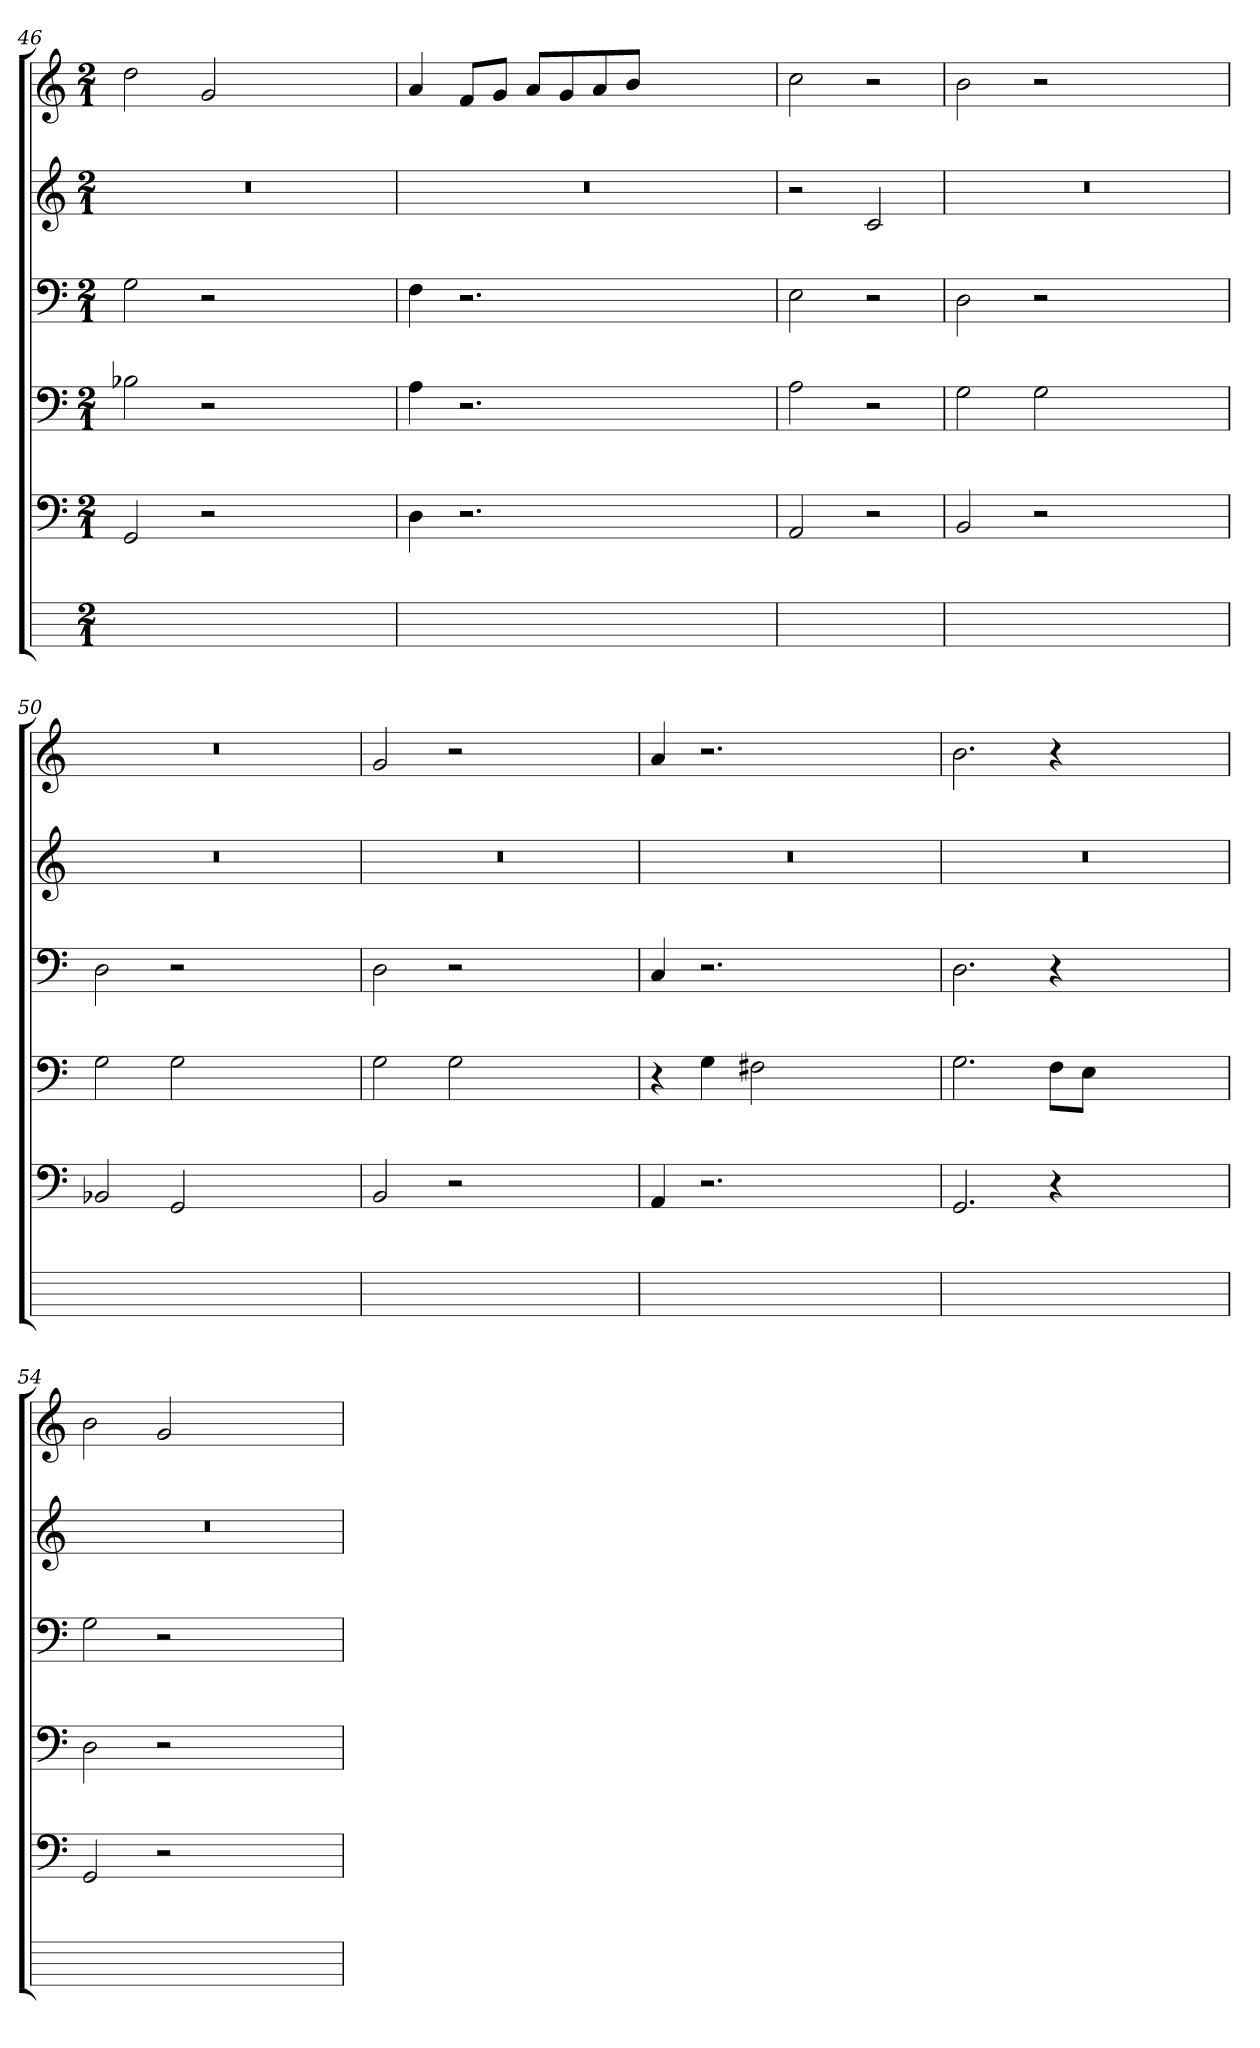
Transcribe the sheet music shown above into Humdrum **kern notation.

**kern	**kern	**kern	**kern	**kern	**kern
*part6	*part5	*part4	*part3	*part2	*part1
*staff6	*staff5	*staff4	*staff3	*staff2	*staff1
*	*clefF4	*clefF4	*clefF4	*clefG2	*clefG2
*	*k[]	*k[]	*k[]	*k[]	*k[]
*	*C:	*C:	*C:	*C:	*C:
*M2/1	*M2/1	*M2/1	*M2/1	*M2/1	*M2/1
=46	=46	=46	=46	=46	=46
0ryy	2GG	2B-Xi	2G	0r	2ddi
.	2r	2r	2r	.	2g
.	1ryy	1ryy	1ryy	.	1ryy
=47	=47	=47	=47	=47	=47
0ryy	4D	4A	4F	0r	4a
.	2.r	2.r	2.r	.	8fjL
.	.	.	.	.	8gjJ
.	.	.	.	.	8aiL
.	.	.	.	.	8gj
.	.	.	.	.	8aj
.	.	.	.	.	8bjJ
.	1ryy	1ryy	1ryy	.	1ryy
=48	=48	=48	=48	=48	=48
1ryy	2AA	2Ai	2E	2r	2cc
.	2r	2r	2r	2ci	2r
=49	=49	=49	=49	=49	=49
0ryy	2BB	2G	2D	0r	2b
.	2r	2Gi	2r	.	2r
.	1ryy	1ryy	1ryy	.	1ryy
=50	=50	=50	=50	=50	=50
0ryy	2BB-XZ	2Gi	2Di	0r	0r
.	2GG	2G	2r	.	.
.	1ryy	1ryy	1ryy	.	.
=51	=51	=51	=51	=51	=51
0ryy	2BB	2G	2D	0r	2g
.	2r	2Gi	2r	.	2r
.	1ryy	1ryy	1ryy	.	1ryy
=52	=52	=52	=52	=52	=52
0ryy	4AA	4r	4C	0r	4a
.	2.r	4Gj	2.r	.	2.r
.	.	2F#XZ	.	.	.
.	1ryy	1ryy	1ryy	.	1ryy
=53	=53	=53	=53	=53	=53
0ryy	2.GG	2.G	2.D	0r	2.b
.	4r	8FjL	4r	.	4r
.	.	8EjJ	.	.	.
.	1ryy	1ryy	1ryy	.	1ryy
=54	=54	=54	=54	=54	=54
0ryy	2GGi	2DZ	2G	0r	2bi
.	2r	2r	2r	.	2g
.	1ryy	1ryy	1ryy	.	1ryy
=	=	=	=	=	=
*-	*-	*-	*-	*-	*-
